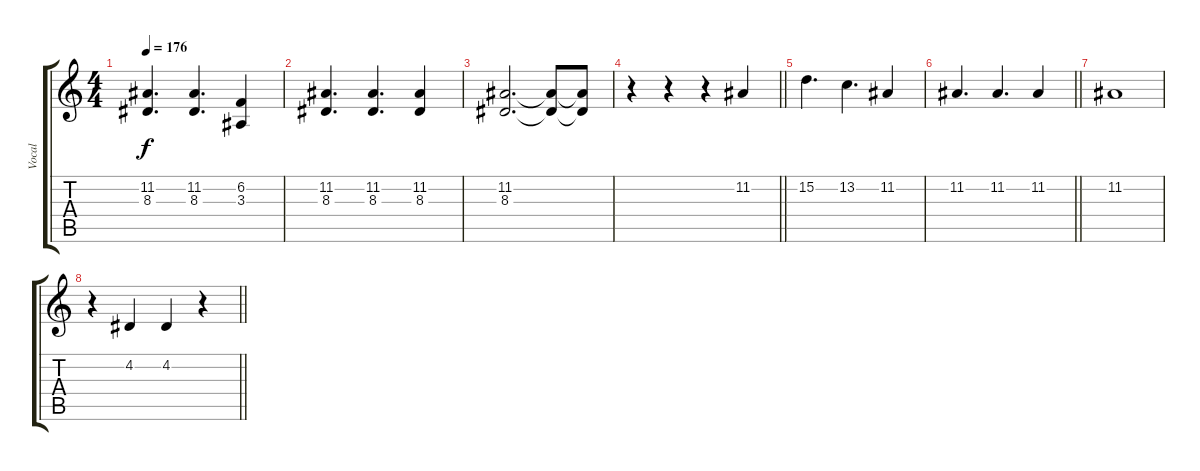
\track ("Vocal" "Vocal") {instrument synthbrass1}
\staff {score tabs}
\tuning (E4 B3 G3 D3 A2 D2) {hide}
\ts (4 4)
\tempo 176
\clef g2
\ks c
(11.2 8.3).4{d dy f} (11.2 8.3).4{d} (6.2 3.3).4 |
(11.2 8.3).4{d} (11.2 8.3).4{d} (11.2 8.3).4 |
(11.2 8.3).2{d} (11.2{t} 8.3{t}).8 (11.2{t} 8.3{t}).8 |
\barLineRight lightlight
r.4 r.4 r.4 11.2.4 |
15.2.4{d} 13.2.4{d} 11.2.4 |
\barLineRight lightlight
11.2.4{d} 11.2.4{d} 11.2.4 |
11.2.1 |
\barLineRight lightlight
r.4 4.2.4 4.2.4 r.4
